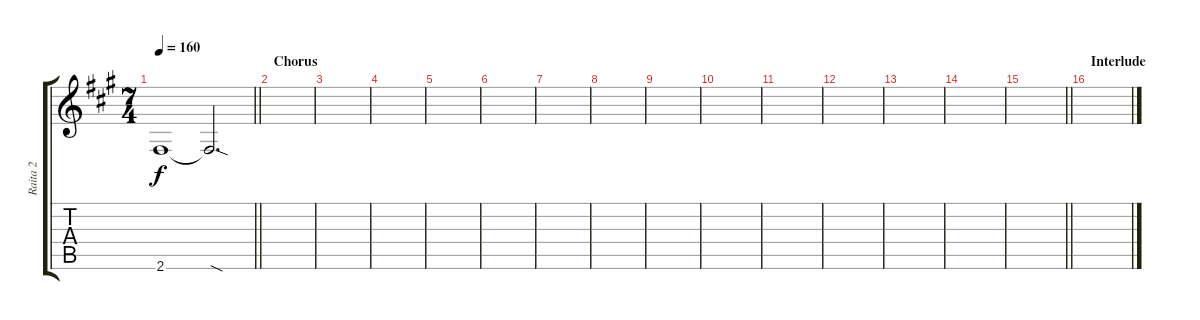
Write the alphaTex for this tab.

\track ("Raita 2" "Raita 2") {instrument electricguitarjazz}
\staff {score tabs}
\tuning (E4 B3 G3 D3 A2 E2) {hide}
\ts (7 4)
\tempo 160
\clef g2
\barLineRight lightlight
\ks a
2.6{t}.1{dy f} 2.6{sod t}.2{d} |
\section ("" "Chorus")
|
|
|
|
|
|
|
|
|
|
|
|
|
\barLineRight lightlight
|
\section ("" "Interlude")
